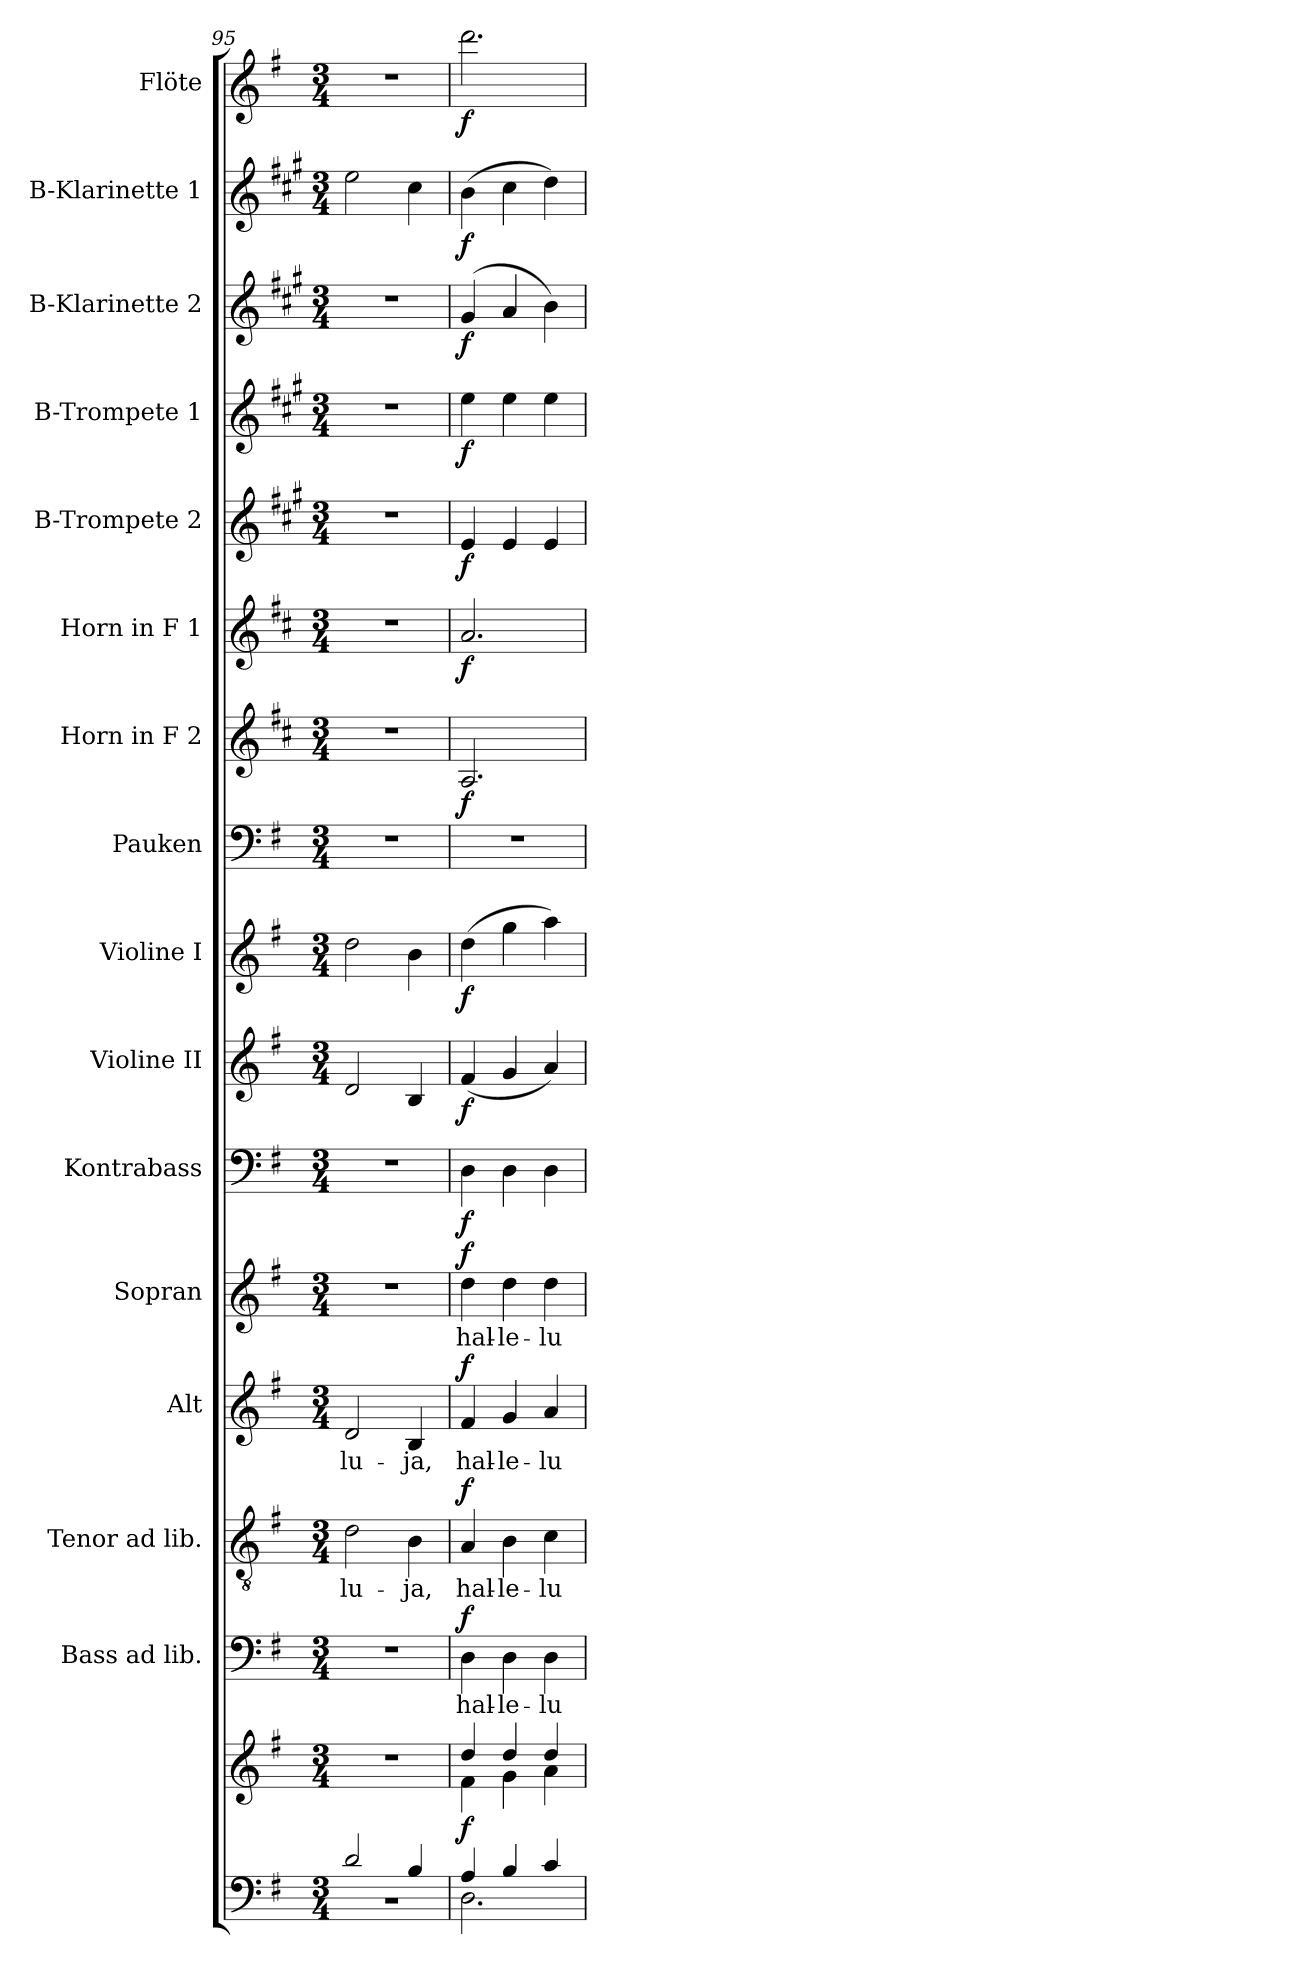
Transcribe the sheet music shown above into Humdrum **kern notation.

**kern	**kern	**dynam	**kern	**text	**dynam	**kern	**text	**dynam	**kern	**text	**dynam	**kern	**text	**dynam	**kern	**dynam	**kern	**dynam	**kern	**dynam	**kern	**kern	**dynam	**kern	**dynam	**kern	**dynam	**kern	**dynam	**kern	**dynam	**kern	**dynam	**kern	**dynam
*part16	*part16	*part16	*part15	*part15	*part15	*part14	*part14	*part14	*part13	*part13	*part13	*part12	*part12	*part12	*part11	*part11	*part10	*part10	*part9	*part9	*part8	*part7	*part7	*part6	*part6	*part5	*part5	*part4	*part4	*part3	*part3	*part2	*part2	*part1	*part1
*staff17	*staff16	*staff16/17	*staff15	*staff15	*staff15	*staff14	*staff14	*staff14	*staff13	*staff13	*staff13	*staff12	*staff12	*staff12	*staff11	*staff11	*staff10	*staff10	*staff9	*staff9	*staff8	*staff7	*staff7	*staff6	*staff6	*staff5	*staff5	*staff4	*staff4	*staff3	*staff3	*staff2	*staff2	*staff1	*staff1
*	*	*	*I"Bass ad lib.	*	*	*I"Tenor ad lib.	*	*	*I"Alt	*	*	*I"Sopran	*	*	*I"Kontrabass	*	*I"Violine II	*	*I"Violine I	*	*I"Pauken	*I"Horn in F 2	*	*I"Horn in F 1	*	*I"B-Trompete 2	*	*I"B-Trompete 1	*	*I"B-Klarinette 2	*	*I"B-Klarinette 1	*	*I"Flöte	*
*	*	*	*I'B.	*	*	*I'T.	*	*	*I'A.	*	*	*I'S.	*	*	*I'Kb.	*	*I'Vl. II	*	*I'Vl. I	*	*I'Pk.	*	*	*I'Hr. 1	*	*I'B Trp. 2	*	*I'B Trp. 1	*	*I'B Kl. 2	*	*I'B Kl. 1	*	*I'Fl.	*
*clefF4	*clefG2	*	*clefF4	*	*	*clefGv2	*	*	*clefG2	*	*	*clefG2	*	*	*clefF4	*	*clefG2	*	*clefG2	*	*clefF4	*clefG2	*	*clefG2	*	*clefG2	*	*clefG2	*	*clefG2	*	*clefG2	*	*clefG2	*
*	*	*	*	*	*	*	*	*	*	*	*	*	*	*	*ITrd7c12	*	*	*	*	*	*	*ITrd4c7	*	*ITrd4c7	*	*ITrd1c2	*	*ITrd1c2	*	*ITrd1c2	*	*ITrd1c2	*	*	*
*k[f#]	*k[f#]	*	*k[f#]	*	*	*k[f#]	*	*	*k[f#]	*	*	*k[f#]	*	*	*k[f#]	*	*k[f#]	*	*k[f#]	*	*k[f#]	*k[f#]	*	*k[f#]	*	*k[f#]	*	*k[f#]	*	*k[f#]	*	*k[f#]	*	*k[f#]	*
*G:	*G:	*	*G:	*	*	*G:	*	*	*G:	*	*	*G:	*	*	*G:	*	*G:	*	*G:	*	*G:	*G:	*	*G:	*	*G:	*	*G:	*	*G:	*	*G:	*	*G:	*
*M3/4	*M3/4	*	*M3/4	*	*	*M3/4	*	*	*M3/4	*	*	*M3/4	*	*	*M3/4	*	*M3/4	*	*M3/4	*	*M3/4	*M3/4	*	*M3/4	*	*M3/4	*	*M3/4	*	*M3/4	*	*M3/4	*	*M3/4	*
=95	=95	=95	=95	=95	=95	=95	=95	=95	=95	=95	=95	=95	=95	=95	=95	=95	=95	=95	=95	=95	=95	=95	=95	=95	=95	=95	=95	=95	=95	=95	=95	=95	=95	=95	=95
*^	*	*	*	*	*	*	*	*	*	*	*	*	*	*	*	*	*	*	*	*	*	*	*	*	*	*	*	*	*	*	*	*	*	*	*
!	!LO:N:vis=1	!	!	!	!	!	!	!LO:LY:b	!	!	!LO:LY:b	!	!	!	!	!	!	!	!	!	!	!	!	!	!	!	!	!	!	!	!	!	!	!	!	!
2d/	2.r	2.r	.	2.r	.	.	2d\	-lu-	.	2d/	-lu-	.	2.r	.	.	2.r	.	2d/	.	2dd\	.	2.r	2.r	.	2.r	.	2.r	.	2.r	.	2.r	.	2dd\	.	2.r	.
!	!	!	!	!	!	!	!	!LO:LY:b	!	!	!LO:LY:b	!	!	!	!	!	!	!	!	!	!	!	!	!	!	!	!	!	!	!	!	!	!	!	!	!
4B/	.	.	.	.	.	.	4B\	-ja,	.	4B/	-ja,	.	.	.	.	.	.	4B/	.	4b\	.	.	.	.	.	.	.	.	.	.	.	.	4b\	.	.	.
=96	=96	=96	=96	=96	=96	=96	=96	=96	=96	=96	=96	=96	=96	=96	=96	=96	=96	=96	=96	=96	=96	=96	=96	=96	=96	=96	=96	=96	=96	=96	=96	=96	=96	=96	=96	=96
*	*	*^	*	*	*	*	*	*	*	*	*	*	*	*	*	*	*	*	*	*	*	*	*	*	*	*	*	*	*	*	*	*	*	*	*	*
!	!	!	!	!LO:DY:b	!	!LO:LY:b	!LO:DY:a	!	!LO:LY:b	!LO:DY:a	!	!LO:LY:b	!LO:DY:a	!	!LO:LY:b	!LO:DY:a	!	!LO:DY:b	!	!LO:DY:b	!	!LO:DY:b	!	!	!LO:DY:b	!	!LO:DY:b	!	!LO:DY:b	!	!LO:DY:b	!	!LO:DY:b	!	!LO:DY:b	!	!LO:DY:b
4A/	2.D\	4dd/	4f#\	f	4D\	hal-	f	4A/	hal-	f	4f#/	hal-	f	4dd\	hal-	f	4DD\	f	(<4f#/	f	(>4dd\	f	2.r	2.D/	f	2.d/	f	4d/	f	4dd\	f	(4f#/	f	(>4a\	f	2.ddd\	f
!	!	!	!	!	!	!LO:LY:b	!	!	!LO:LY:b	!	!	!LO:LY:b	!	!	!LO:LY:b	!	!	!	!	!	!	!	!	!	!	!	!	!	!	!	!	!	!	!	!	!	!
4B/	.	4dd/	4g\	.	4D\	-le-	.	4B\	-le-	.	4g/	-le-	.	4dd\	-le-	.	4DD\	.	4g/	.	4gg\	.	.	.	.	.	.	4d/	.	4dd\	.	4g/	.	4b\	.	.	.
!	!	!	!	!	!	!LO:LY:b	!	!	!LO:LY:b	!	!	!LO:LY:b	!	!	!LO:LY:b	!	!	!	!	!	!	!	!	!	!	!	!	!	!	!	!	!	!	!	!	!	!
4c/	.	4dd/	4a\	.	4D\	-lu-	.	4c\	-lu-	.	4a/	-lu-	.	4dd\	-lu-	.	4DD\	.	4a/)	.	4aa\)	.	.	.	.	.	.	4d/	.	4dd\	.	4a\)	.	4cc\)	.	.	.
*v	*v	*	*	*	*	*	*	*	*	*	*	*	*	*	*	*	*	*	*	*	*	*	*	*	*	*	*	*	*	*	*	*	*	*	*	*	*
*	*v	*v	*	*	*	*	*	*	*	*	*	*	*	*	*	*	*	*	*	*	*	*	*	*	*	*	*	*	*	*	*	*	*	*	*	*
=	=	=	=	=	=	=	=	=	=	=	=	=	=	=	=	=	=	=	=	=	=	=	=	=	=	=	=	=	=	=	=	=	=	=	=
*-	*-	*-	*-	*-	*-	*-	*-	*-	*-	*-	*-	*-	*-	*-	*-	*-	*-	*-	*-	*-	*-	*-	*-	*-	*-	*-	*-	*-	*-	*-	*-	*-	*-	*-	*-
